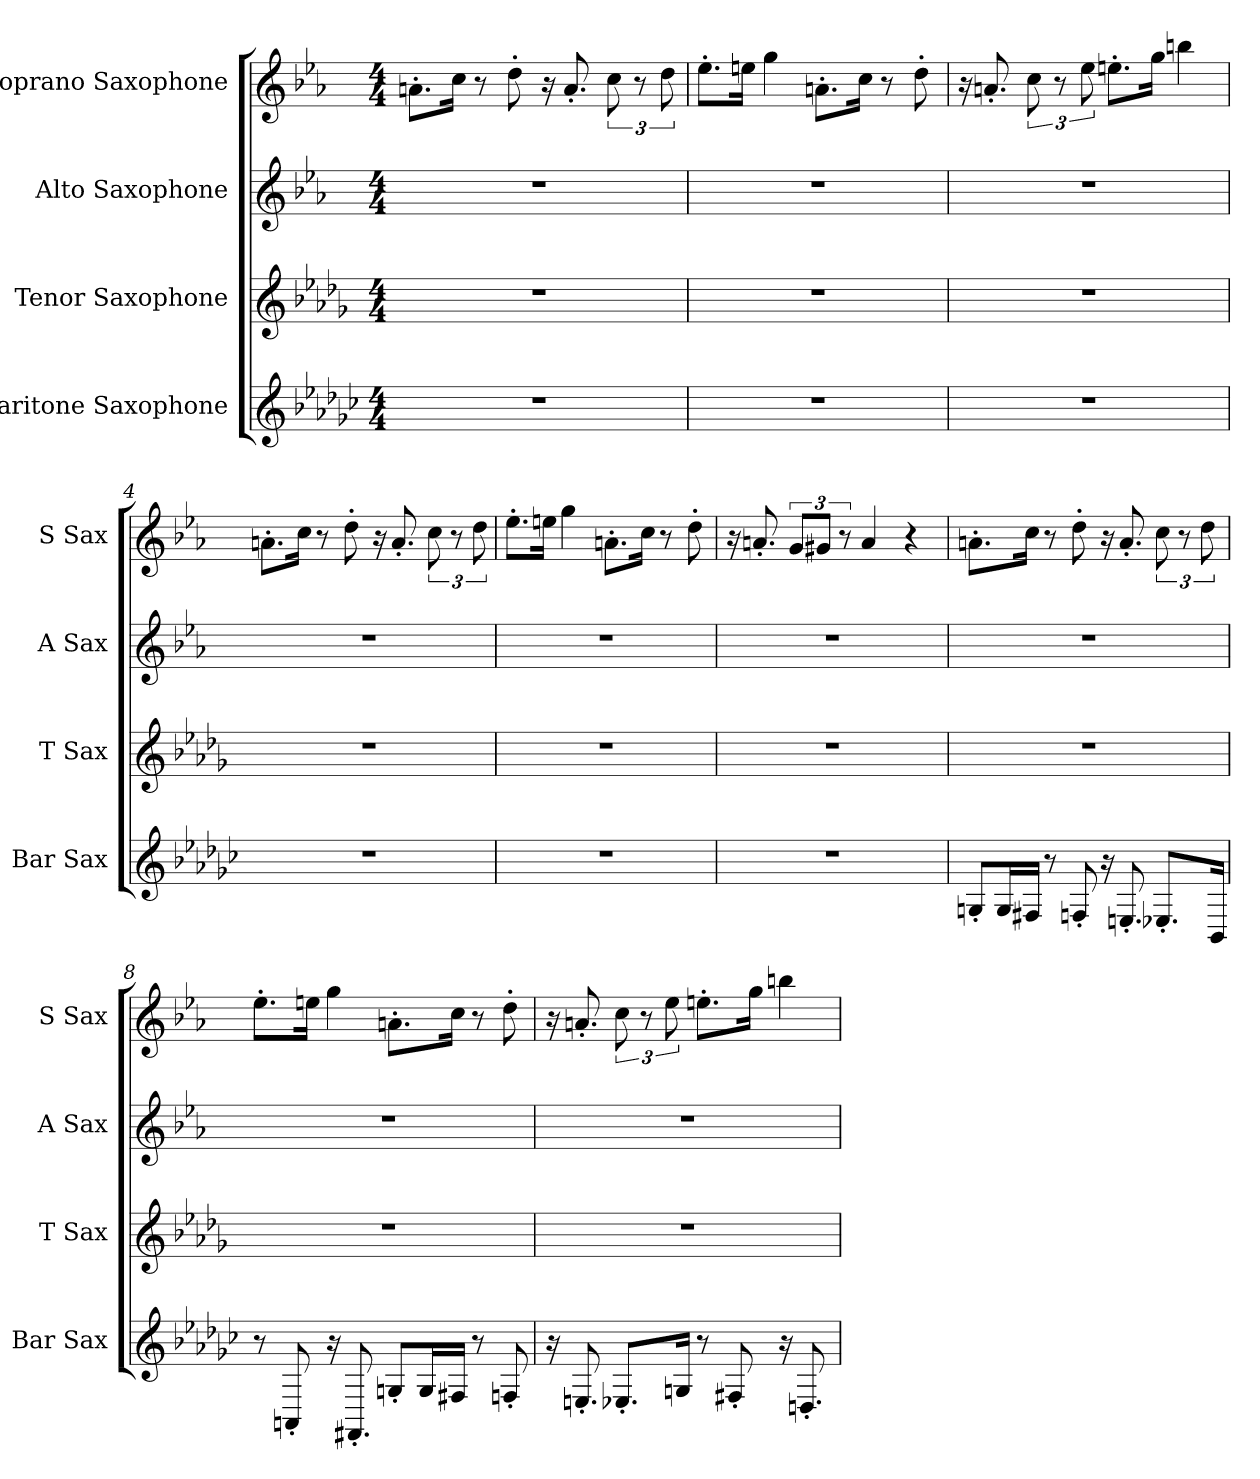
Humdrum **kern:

**kern	**kern	**kern	**kern
*part4	*part3	*part2	*part1
*staff4	*staff3	*staff2	*staff1
*I"Baritone Saxophone	*I"Tenor Saxophone	*I"Alto Saxophone	*I"Soprano Saxophone
*I'Bar Sax	*I'T Sax	*I'A Sax	*I'S Sax
*clefG2	*clefG2	*clefG2	*clefG2
*ITrd12c21	*ITrd8c14	*ITrd5c9	*ITrd1c2
*k[b-e-a-d-g-c-]	*k[b-e-a-d-g-]	*k[b-e-a-d-g-c-]	*k[b-e-a-d-g-]
*M4/4	*M4/4	*M4/4	*M4/4
*MM160	*MM160	*MM160	*MM160
=1	=1	=1	=1
1r	1r	1r	8.gn'\L
.	.	.	16b-\Jk
.	.	.	8r
.	.	.	8cc'\
.	.	.	16r
.	.	.	8.g'/
.	.	.	12b-\
.	.	.	12r
.	.	.	12cc\
=2	=2	=2	=2
1r	1r	1r	8.dd-'\L
.	.	.	16ddn\Jk
.	.	.	4ff\
.	.	.	8.gn'\L
.	.	.	16b-\Jk
.	.	.	8r
.	.	.	8cc'\
=3	=3	=3	=3
1r	1r	1r	16r
.	.	.	8.gn'/
.	.	.	12b-\
.	.	.	12r
.	.	.	12dd-\
.	.	.	8.ddn'\L
.	.	.	16ff\Jk
.	.	.	4aan\
!!LO:LB:g=z
=4	=4	=4	=4
1r	1r	1r	8.gn'\L
.	.	.	16b-\Jk
.	.	.	8r
.	.	.	8cc'\
.	.	.	16r
.	.	.	8.g'/
.	.	.	12b-\
.	.	.	12r
.	.	.	12cc\
=5	=5	=5	=5
1r	1r	1r	8.dd-'\L
.	.	.	16ddn\Jk
.	.	.	4ff\
.	.	.	8.gn'\L
.	.	.	16b-\Jk
.	.	.	8r
.	.	.	8cc'\
=6	=6	=6	=6
1r	1r	1r	16r
.	.	.	8.gn'/
.	.	.	12f/L
.	.	.	12f#X/J
.	.	.	12r
.	.	.	4g/
.	.	.	4r
=7	=7	=7	=7
8GGn'/L	1r	1r	8.gn'\L
16GG/L	.	.	.
16FF#X/JJ	.	.	16b-\Jk
8r	.	.	8r
8FFn'/	.	.	8cc'\
16r	.	.	16r
8.EEn'/	.	.	8.g'/
8.EE-X'/L	.	.	12b-\
.	.	.	12r
.	.	.	12cc\
16BBB-/Jk	.	.	.
!!LO:PB:g=z
=8	=8	=8	=8
8r	1r	1r	8.dd-'\L
8AAAn'/	.	.	.
.	.	.	16ddn\Jk
16r	.	.	4ff\
8.FFF#X'/	.	.	.
8GGn'/L	.	.	8.gn'\L
16GG/L	.	.	.
16FF#X/JJ	.	.	16b-\Jk
8r	.	.	8r
8FFn'/	.	.	8cc'\
=9	=9	=9	=9
16r	1r	1r	16r
8.EEn'/	.	.	8.gn'/
8.EE-X'/L	.	.	12b-\
.	.	.	12r
.	.	.	12dd-\
16GGn/Jk	.	.	.
8r	.	.	8.ddn'\L
8FF#X'/	.	.	.
.	.	.	16ff\Jk
16r	.	.	4aan\
8.DDn'/	.	.	.
=	=	=	=
*-	*-	*-	*-
